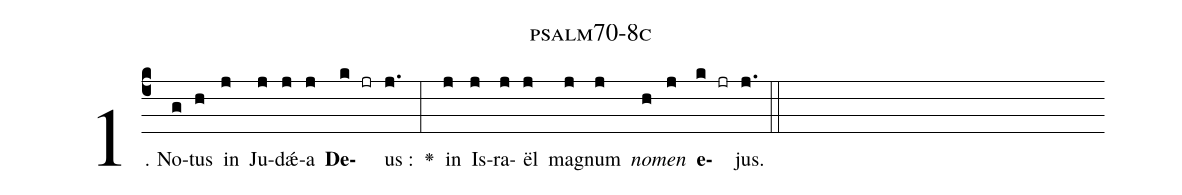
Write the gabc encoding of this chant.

name: psalm70-8c;
%%
(c4)1. N{o}(g)tus(h) in(j) Ju(j)d<sp>'ae</sp>(j)a(j) <b>De</b>(k jr)us :(j.) <v>\greheightstar</v>(:) in(j) Is(j)ra(j)ël(j) ma(j)gnum(j) <i>no</i>(h)<i>men</i>(j) <b>e</b>(k jr)jus.(j.) (::)
